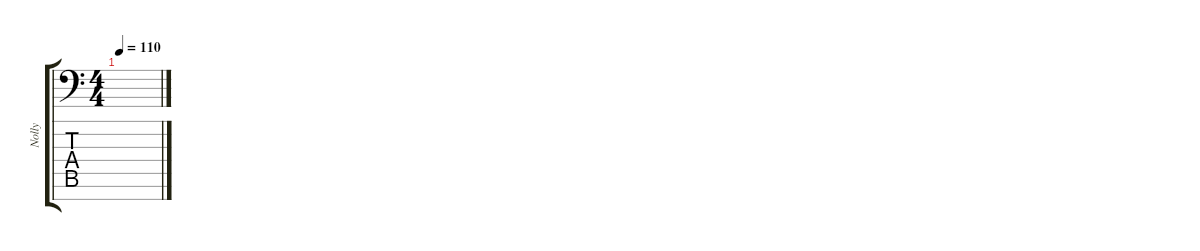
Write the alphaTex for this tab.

\track ("Nolly" "Nolly") {instrument overdrivenguitar}
\staff {score tabs}
\tuning (Gb2 Db2 Ab1 Eb1 Ab0 C-1 C-1) {hide}
\ts (4 4)
\tempo 110
\clef f4
\ks c
